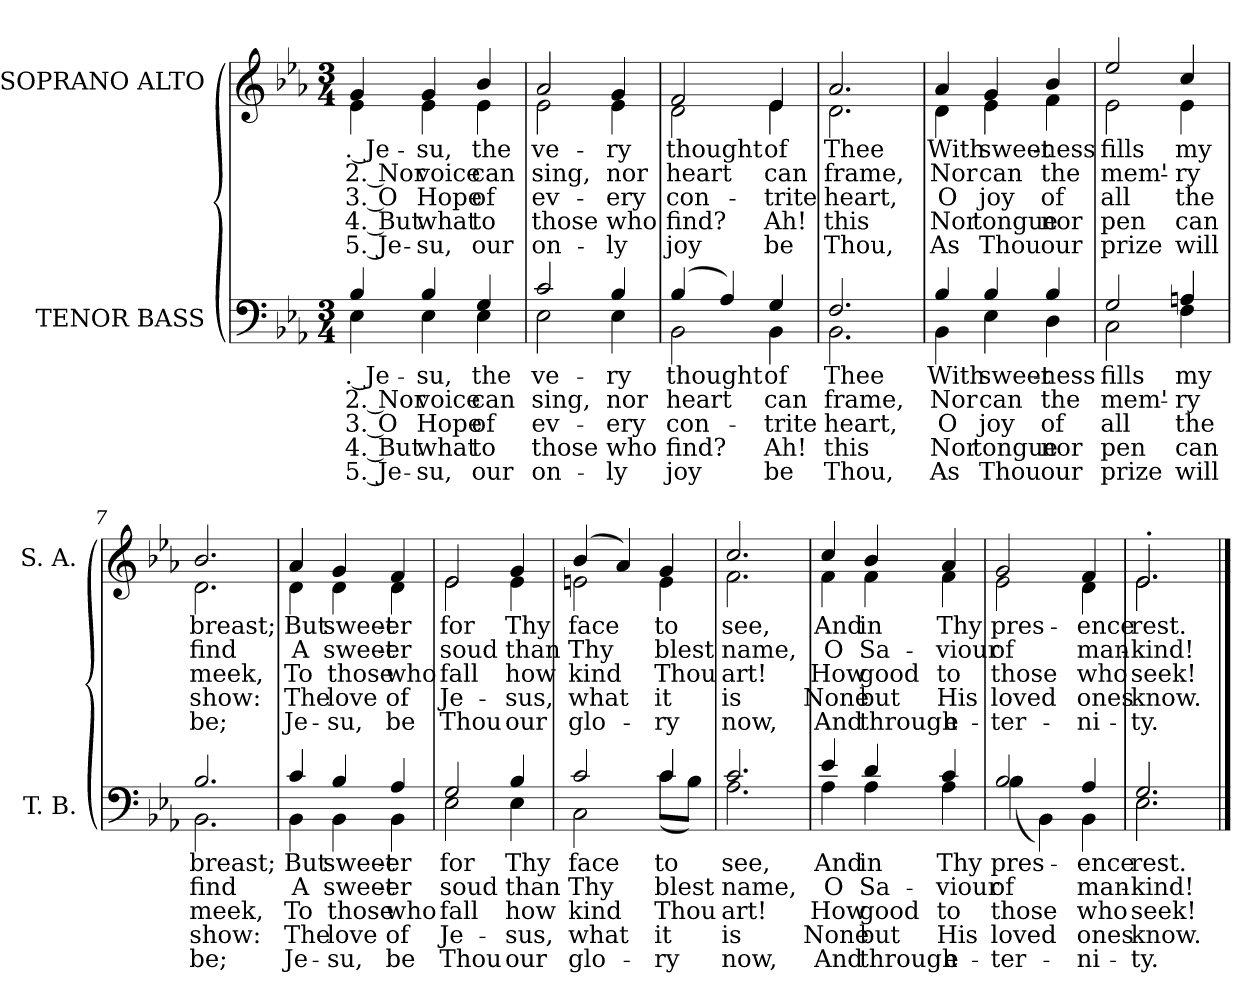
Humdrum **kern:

**kern	**text	**text	**text	**text	**text	**kern	**text	**text	**text	**text	**text
*part2	*part2	*part2	*part2	*part2	*part2	*part1	*part1	*part1	*part1	*part1	*part1
*staff2	*staff2	*staff2	*staff2	*staff2	*staff2	*staff1	*staff1	*staff1	*staff1	*staff1	*staff1
*I"TENOR BASS	*	*	*	*	*	*I"SOPRANO ALTO	*	*	*	*	*
*I'T. B.	*	*	*	*	*	*I'S. A.	*	*	*	*	*
*clefF4	*	*	*	*	*	*clefG2	*	*	*	*	*
*k[b-e-a-]	*	*	*	*	*	*k[b-e-a-]	*	*	*	*	*
*E-:	*	*	*	*	*	*E-:	*	*	*	*	*
*M3/4	*	*	*	*	*	*M3/4	*	*	*	*	*
=1	=1	=1	=1	=1	=1	=1	=1	=1	=1	=1	=1
!	!LO:LY:a:rj	!LO:LY:a:rj	!LO:LY:a:rj	!LO:LY:a:rj	!LO:LY:a:rj	!	!LO:LY:b:rj	!LO:LY:b:rj	!LO:LY:b:rj	!LO:LY:b:rj	!LO:LY:b:rj
*^	*	*	*	*	*	*^	*	*	*	*	*
4B-/	4E-\	. Je-	2. Nor	3. O	4. But	5. Je-	4g/	4e-\	. Je-	2. Nor	3. O	4. But	5. Je-
!	!	!LO:LY:a	!LO:LY:a	!LO:LY:a	!LO:LY:a	!LO:LY:a	!	!	!LO:LY:b	!LO:LY:b	!LO:LY:b	!LO:LY:b	!LO:LY:b
4B-/	4E-\	-su,	voice	Hope	what	-su,	4g/	4e-\	-su,	voice	Hope	what	-su,
!	!	!LO:LY:a	!LO:LY:a	!LO:LY:a	!LO:LY:a	!LO:LY:a	!	!	!LO:LY:b	!LO:LY:b	!LO:LY:b	!LO:LY:b	!LO:LY:b
4G/	4E-\	the	can	of	to	our	4b-/	4e-\	the	can	of	to	our
=2	=2	=2	=2	=2	=2	=2	=2	=2	=2	=2	=2	=2	=2
!	!	!LO:LY:a	!LO:LY:a	!LO:LY:a	!LO:LY:a	!LO:LY:a	!	!	!LO:LY:b	!LO:LY:b	!LO:LY:b	!LO:LY:b	!LO:LY:b
2c/	2E-\	ve-	sing,	ev-	those	on-	2a-/	2e-\	ve-	sing,	ev-	those	on-
!	!	!LO:LY:a	!LO:LY:a	!LO:LY:a	!LO:LY:a	!LO:LY:a	!	!	!LO:LY:b	!LO:LY:b	!LO:LY:b	!LO:LY:b	!LO:LY:b
4B-/	4E-\	-ry	nor	-ery	who	-ly	4g/	4e-\	-ry	nor	-ery	who	-ly
=3	=3	=3	=3	=3	=3	=3	=3	=3	=3	=3	=3	=3	=3
!	!	!LO:LY:a	!LO:LY:a	!LO:LY:a	!LO:LY:a	!LO:LY:a	!	!	!LO:LY:b	!LO:LY:b	!LO:LY:b	!LO:LY:b	!LO:LY:b
(4B-/	2BB-\	thought	heart	con-	find?	joy	2f/	2d\	thought	heart	con-	find?	joy
4A-/)	.	.	.	.	.	.	.	.	.	.	.	.	.
!	!	!LO:LY:a	!LO:LY:a	!LO:LY:a	!LO:LY:a	!LO:LY:a	!	!	!LO:LY:b	!LO:LY:b	!LO:LY:b	!LO:LY:b	!LO:LY:b
4G/	4BB-\	of	can	-trite	Ah!	be	4e-/	4e-\	of	can	-trite	Ah!	be
=4	=4	=4	=4	=4	=4	=4	=4	=4	=4	=4	=4	=4	=4
!	!	!LO:LY:a	!LO:LY:a	!LO:LY:a	!LO:LY:a	!LO:LY:a	!	!	!LO:LY:b	!LO:LY:b	!LO:LY:b	!LO:LY:b	!LO:LY:b
2.F/	2.BB-\	Thee	frame,	heart,	this	Thou,	2.a-/	2.d\	Thee	frame,	heart,	this	Thou,
!!LO:LB:g=z	!!
=5	=5	=5	=5	=5	=5	=5	=5	=5	=5	=5	=5	=5	=5
!	!	!LO:LY:a	!LO:LY:a	!LO:LY:a	!LO:LY:a	!LO:LY:a	!	!	!LO:LY:b	!LO:LY:b	!LO:LY:b	!LO:LY:b	!LO:LY:b
4B-/	4BB-\	With	Nor	O	Nor	As	4a-/	4d\	With	Nor	O	Nor	As
!	!	!LO:LY:a	!LO:LY:a	!LO:LY:a	!LO:LY:a	!LO:LY:a	!	!	!LO:LY:b	!LO:LY:b	!LO:LY:b	!LO:LY:b	!LO:LY:b
4B-/	4E-\	sweet-	can	joy	tongue	Thou	4g/	4e-\	sweet-	can	joy	tongue	Thou
!	!	!LO:LY:a	!LO:LY:a	!LO:LY:a	!LO:LY:a	!LO:LY:a	!	!	!LO:LY:b	!LO:LY:b	!LO:LY:b	!LO:LY:b	!LO:LY:b
4B-/	4D\	-ness	the	of	nor	our	4b-/	4f\	-ness	the	of	nor	our
=6	=6	=6	=6	=6	=6	=6	=6	=6	=6	=6	=6	=6	=6
!	!	!LO:LY:a	!LO:LY:a	!LO:LY:a	!LO:LY:a	!LO:LY:a	!	!	!LO:LY:b	!LO:LY:b	!LO:LY:b	!LO:LY:b	!LO:LY:b
2G/	2C\	fills	mem'-	all	pen	prize	2ee-/	2e-\	fills	mem'-	all	pen	prize
!	!	!LO:LY:a	!LO:LY:a	!LO:LY:a	!LO:LY:a	!LO:LY:a	!	!	!LO:LY:b	!LO:LY:b	!LO:LY:b	!LO:LY:b	!LO:LY:b
4An/	4F\	my	-ry	the	can	will	4cc/	4e-\	my	-ry	the	can	will
=7	=7	=7	=7	=7	=7	=7	=7	=7	=7	=7	=7	=7	=7
!	!	!LO:LY:a	!LO:LY:a	!LO:LY:a	!LO:LY:a	!LO:LY:a	!	!	!LO:LY:b	!LO:LY:b	!LO:LY:b	!LO:LY:b	!LO:LY:b
2.B-/	2.BB-\	breast;	find	meek,	show:	be;	2.b-/	2.d\	breast;	find	meek,	show:	be;
!!LO:LB:g=z	!!
=8	=8	=8	=8	=8	=8	=8	=8	=8	=8	=8	=8	=8	=8
!	!	!LO:LY:a	!LO:LY:a	!LO:LY:a	!LO:LY:a	!LO:LY:a	!	!	!LO:LY:b	!LO:LY:b	!LO:LY:b	!LO:LY:b	!LO:LY:b
4c/	4BB-\	But	A	To	The	Je-	4a-/	4d\	But	A	To	The	Je-
!	!	!LO:LY:a	!LO:LY:a	!LO:LY:a	!LO:LY:a	!LO:LY:a	!	!	!LO:LY:b	!LO:LY:b	!LO:LY:b	!LO:LY:b	!LO:LY:b
4B-/	4BB-\	sweet-	sweet-	those	love	-su,	4g/	4d\	sweet-	sweet-	those	love	-su,
!	!	!LO:LY:a	!LO:LY:a	!LO:LY:a	!LO:LY:a	!LO:LY:a	!	!	!LO:LY:b	!LO:LY:b	!LO:LY:b	!LO:LY:b	!LO:LY:b
4A-/	4BB-\	-er	-er	who	of	be	4f/	4d\	-er	-er	who	of	be
=9	=9	=9	=9	=9	=9	=9	=9	=9	=9	=9	=9	=9	=9
!	!	!LO:LY:a	!LO:LY:a	!LO:LY:a	!LO:LY:a	!LO:LY:a	!	!	!LO:LY:b	!LO:LY:b	!LO:LY:b	!LO:LY:b	!LO:LY:b
2G/	2E-\	for	soud	fall	Je-	Thou	2e-/	2e-\	for	soud	fall	Je-	Thou
!	!	!LO:LY:a	!LO:LY:a	!LO:LY:a	!LO:LY:a	!LO:LY:a	!	!	!LO:LY:b	!LO:LY:b	!LO:LY:b	!LO:LY:b	!LO:LY:b
4B-/	4E-\	Thy	than	how	-sus,	our	4g/	4e-\	Thy	than	how	-sus,	our
=10	=10	=10	=10	=10	=10	=10	=10	=10	=10	=10	=10	=10	=10
!	!	!LO:LY:a	!LO:LY:a	!LO:LY:a	!LO:LY:a	!LO:LY:a	!	!	!LO:LY:b	!LO:LY:b	!LO:LY:b	!LO:LY:b	!LO:LY:b
2c/	2C\	face	Thy	kind	what	glo-	(4b-/	2en\	face	Thy	kind	what	glo-
.	.	.	.	.	.	.	4a-/)	.	.	.	.	.	.
!	!	!LO:LY:a	!LO:LY:a	!LO:LY:a	!LO:LY:a	!LO:LY:a	!	!	!LO:LY:b	!LO:LY:b	!LO:LY:b	!LO:LY:b	!LO:LY:b
4c/	(<8c\L	to	blest	Thou	it	-ry	4g/	4e\	to	blest	Thou	it	-ry
.	8B-\J)	.	.	.	.	.	.	.	.	.	.	.	.
=11	=11	=11	=11	=11	=11	=11	=11	=11	=11	=11	=11	=11	=11
!	!	!LO:LY:a	!LO:LY:a	!LO:LY:a	!LO:LY:a	!LO:LY:a	!	!	!LO:LY:b	!LO:LY:b	!LO:LY:b	!LO:LY:b	!LO:LY:b
2.c/	2.A-\	see,	name,	art!	is	now,	2.cc/	2.f\	see,	name,	art!	is	now,
!!LO:PB:g=z	!!
=12	=12	=12	=12	=12	=12	=12	=12	=12	=12	=12	=12	=12	=12
!	!	!LO:LY:a	!LO:LY:a	!LO:LY:a	!LO:LY:a	!LO:LY:a	!	!	!LO:LY:b	!LO:LY:b	!LO:LY:b	!LO:LY:b	!LO:LY:b
4e-/	4A-\	And	O	How	None	And	4cc/	4f\	And	O	How	None	And
!	!	!LO:LY:a	!LO:LY:a	!LO:LY:a	!LO:LY:a	!LO:LY:a	!	!	!LO:LY:b	!LO:LY:b	!LO:LY:b	!LO:LY:b	!LO:LY:b
4d/	4A-\	in	Sa-	good	but	through	4b-/	4f\	in	Sa-	good	but	through
!	!	!LO:LY:a	!LO:LY:a	!LO:LY:a	!LO:LY:a	!LO:LY:a	!	!	!LO:LY:b	!LO:LY:b	!LO:LY:b	!LO:LY:b	!LO:LY:b
4c/	4A-\	Thy	-viour	to	His	e-	4a-/	4f\	Thy	-viour	to	His	e-
=13	=13	=13	=13	=13	=13	=13	=13	=13	=13	=13	=13	=13	=13
!	!	!LO:LY:a	!LO:LY:a	!LO:LY:a	!LO:LY:a	!LO:LY:a	!	!	!LO:LY:b	!LO:LY:b	!LO:LY:b	!LO:LY:b	!LO:LY:b
2B-/	(<4B-\	pres-	of	those	loved	-ter-	2g/	2e-\	pres-	of	those	loved	-ter-
.	4BB-\)	.	.	.	.	.	.	.	.	.	.	.	.
!	!	!LO:LY:a	!LO:LY:a	!LO:LY:a	!LO:LY:a	!LO:LY:a	!	!	!LO:LY:b	!LO:LY:b	!LO:LY:b	!LO:LY:b	!LO:LY:b
4A-/	4BB-\	-ence	man-	who	ones	-ni-	4f/	4d\	-ence	man-	who	ones	-ni-
=14	=14	=14	=14	=14	=14	=14	=14	=14	=14	=14	=14	=14	=14
!	!	!LO:LY:a	!LO:LY:a	!LO:LY:a	!LO:LY:a	!LO:LY:a	!	!	!LO:LY:b	!LO:LY:b	!LO:LY:b	!LO:LY:b	!LO:LY:b
2.G/	2.E-\	rest.	-kind!	seek!	know.	-ty.	2.e-'>/	2.e-\	rest.	-kind!	seek!	know.	-ty.
*v	*v	*	*	*	*	*	*	*	*	*	*	*	*
*	*	*	*	*	*	*v	*v	*	*	*	*	*
==	==	==	==	==	==	==	==	==	==	==	==
*-	*-	*-	*-	*-	*-	*-	*-	*-	*-	*-	*-
